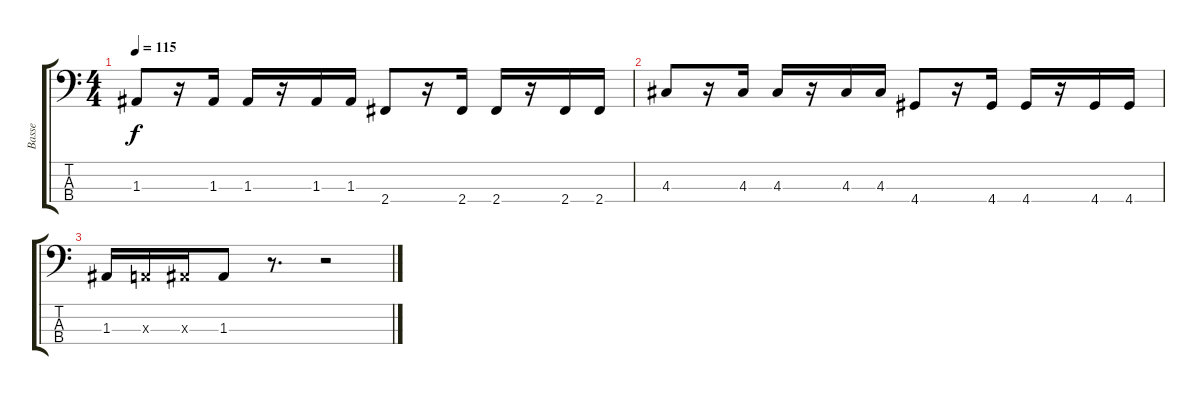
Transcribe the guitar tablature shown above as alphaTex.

\track ("Basse" "Basse") {instrument electricbassfinger}
\staff {score tabs}
\tuning (G2 D2 A1 E1) {hide}
\ts (4 4)
\tempo 115
\clef f4
\ks c
1.3.8{dy f} r.16 1.3.16 1.3.16 r.16 1.3.16 1.3.16 2.4.8 r.16 2.4.16 2.4.16 r.16 2.4.16 2.4.16 |
4.3.8 r.16 4.3.16 4.3.16 r.16 4.3.16 4.3.16 4.4.8 r.16 4.4.16 4.4.16 r.16 4.4.16 4.4.16 |
1.3.16 0.3{x}.16 1.3{x}.16 1.3.8 r.8{d} r.2
